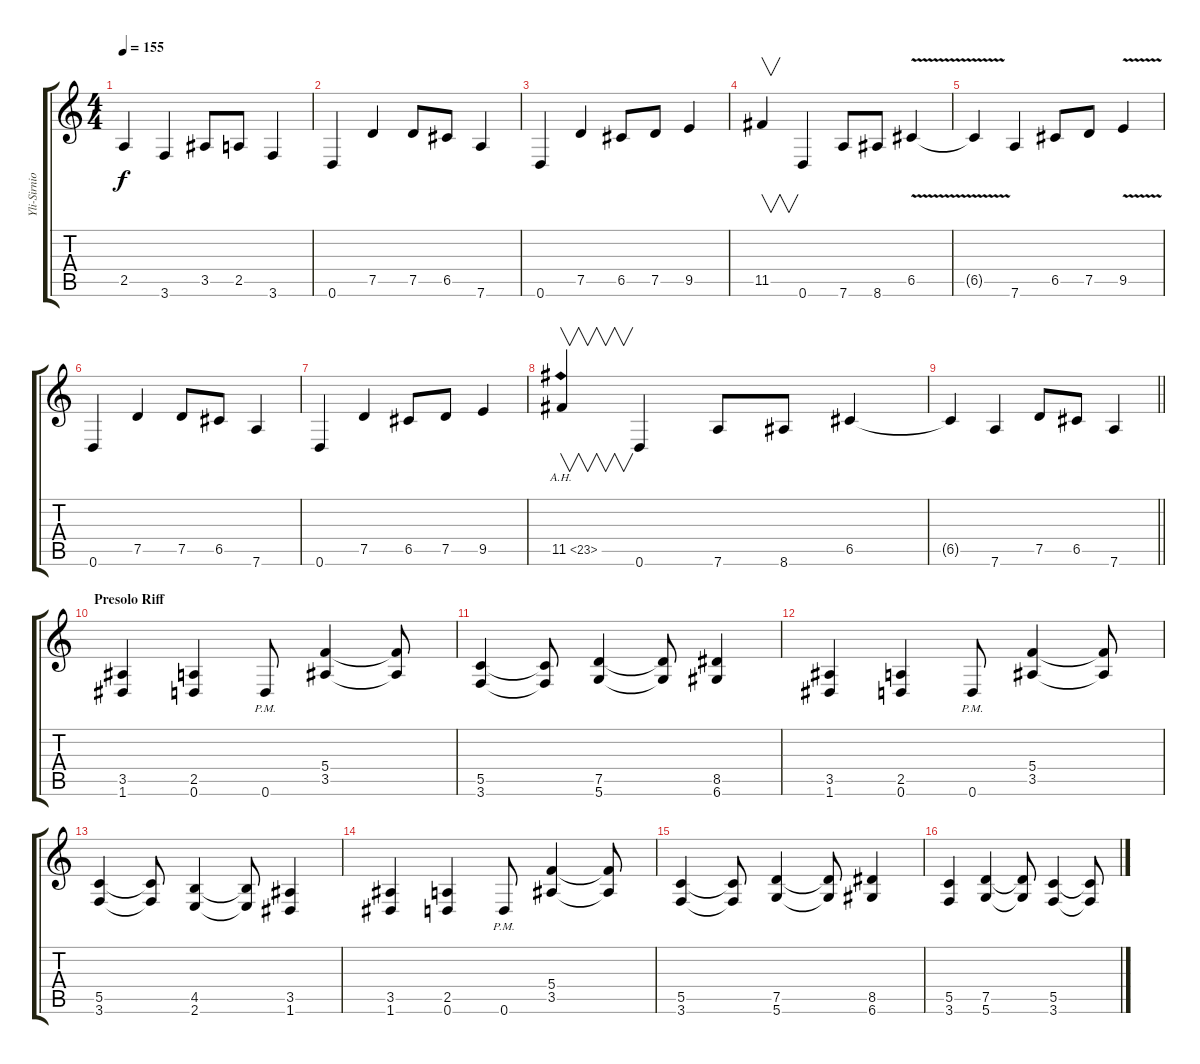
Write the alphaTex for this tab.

\track ("Yli-Sirnio" "Yli-Sirnio") {instrument distortionguitar}
\staff {score tabs}
\tuning (D4 A3 F3 C3 G2 D2) {hide}
\ts (4 4)
\tempo 155
\clef g2
\ks c
2.5{t}.4{dy f} 3.6.4 3.5.8 2.5.8 3.6.4 |
0.6.4 7.5.4 7.5.8 6.5.8 7.6.4 |
0.6.4 7.5.4 6.5.8 7.5.8 9.5.4 |
11.5.4{v} 0.6.4 7.6.8 8.6.8 6.5{v}.4 |
6.5{t}.4 7.6.4 6.5.8 7.5.8 9.5{v}.4 |
0.6.4 7.5.4 7.5.8 6.5.8 7.6.4 |
0.6.4 7.5.4 6.5.8 7.5.8 9.5.4 |
11.5{ah 12}.4{v} 0.6.4 7.6.8 8.6.8 6.5.4 |
\barLineRight lightlight
6.5{t}.4 7.6.4 7.5.8 6.5.8 7.6.4 |
\section ("" "Presolo Riff")
(3.5 1.6).4 (2.5 0.6).4 0.6{pm}.8 (5.4 3.5).4 (5.4{t} 3.5{t}).8 |
(5.5 3.6).4 (5.5{t} 3.6{t}).8 (7.5 5.6).4 (7.5{t} 5.6{t}).8 (8.5 6.6).4 |
(3.5 1.6).4 (2.5 0.6).4 0.6{pm}.8 (5.4 3.5).4 (5.4{t} 3.5{t}).8 |
(5.5 3.6).4 (5.5{t} 3.6{t}).8 (4.5 2.6).4 (4.5{t} 2.6{t}).8 (3.5 1.6).4 |
(3.5 1.6).4 (2.5 0.6).4 0.6{pm}.8 (5.4 3.5).4 (5.4{t} 3.5{t}).8 |
(5.5 3.6).4 (5.5{t} 3.6{t}).8 (7.5 5.6).4 (7.5{t} 5.6{t}).8 (8.5 6.6).4 |
(5.5 3.6).4 (7.5 5.6).4 (7.5{t} 5.6{t}).8 (5.5 3.6).4 (5.5{t} 3.6{t}).8
